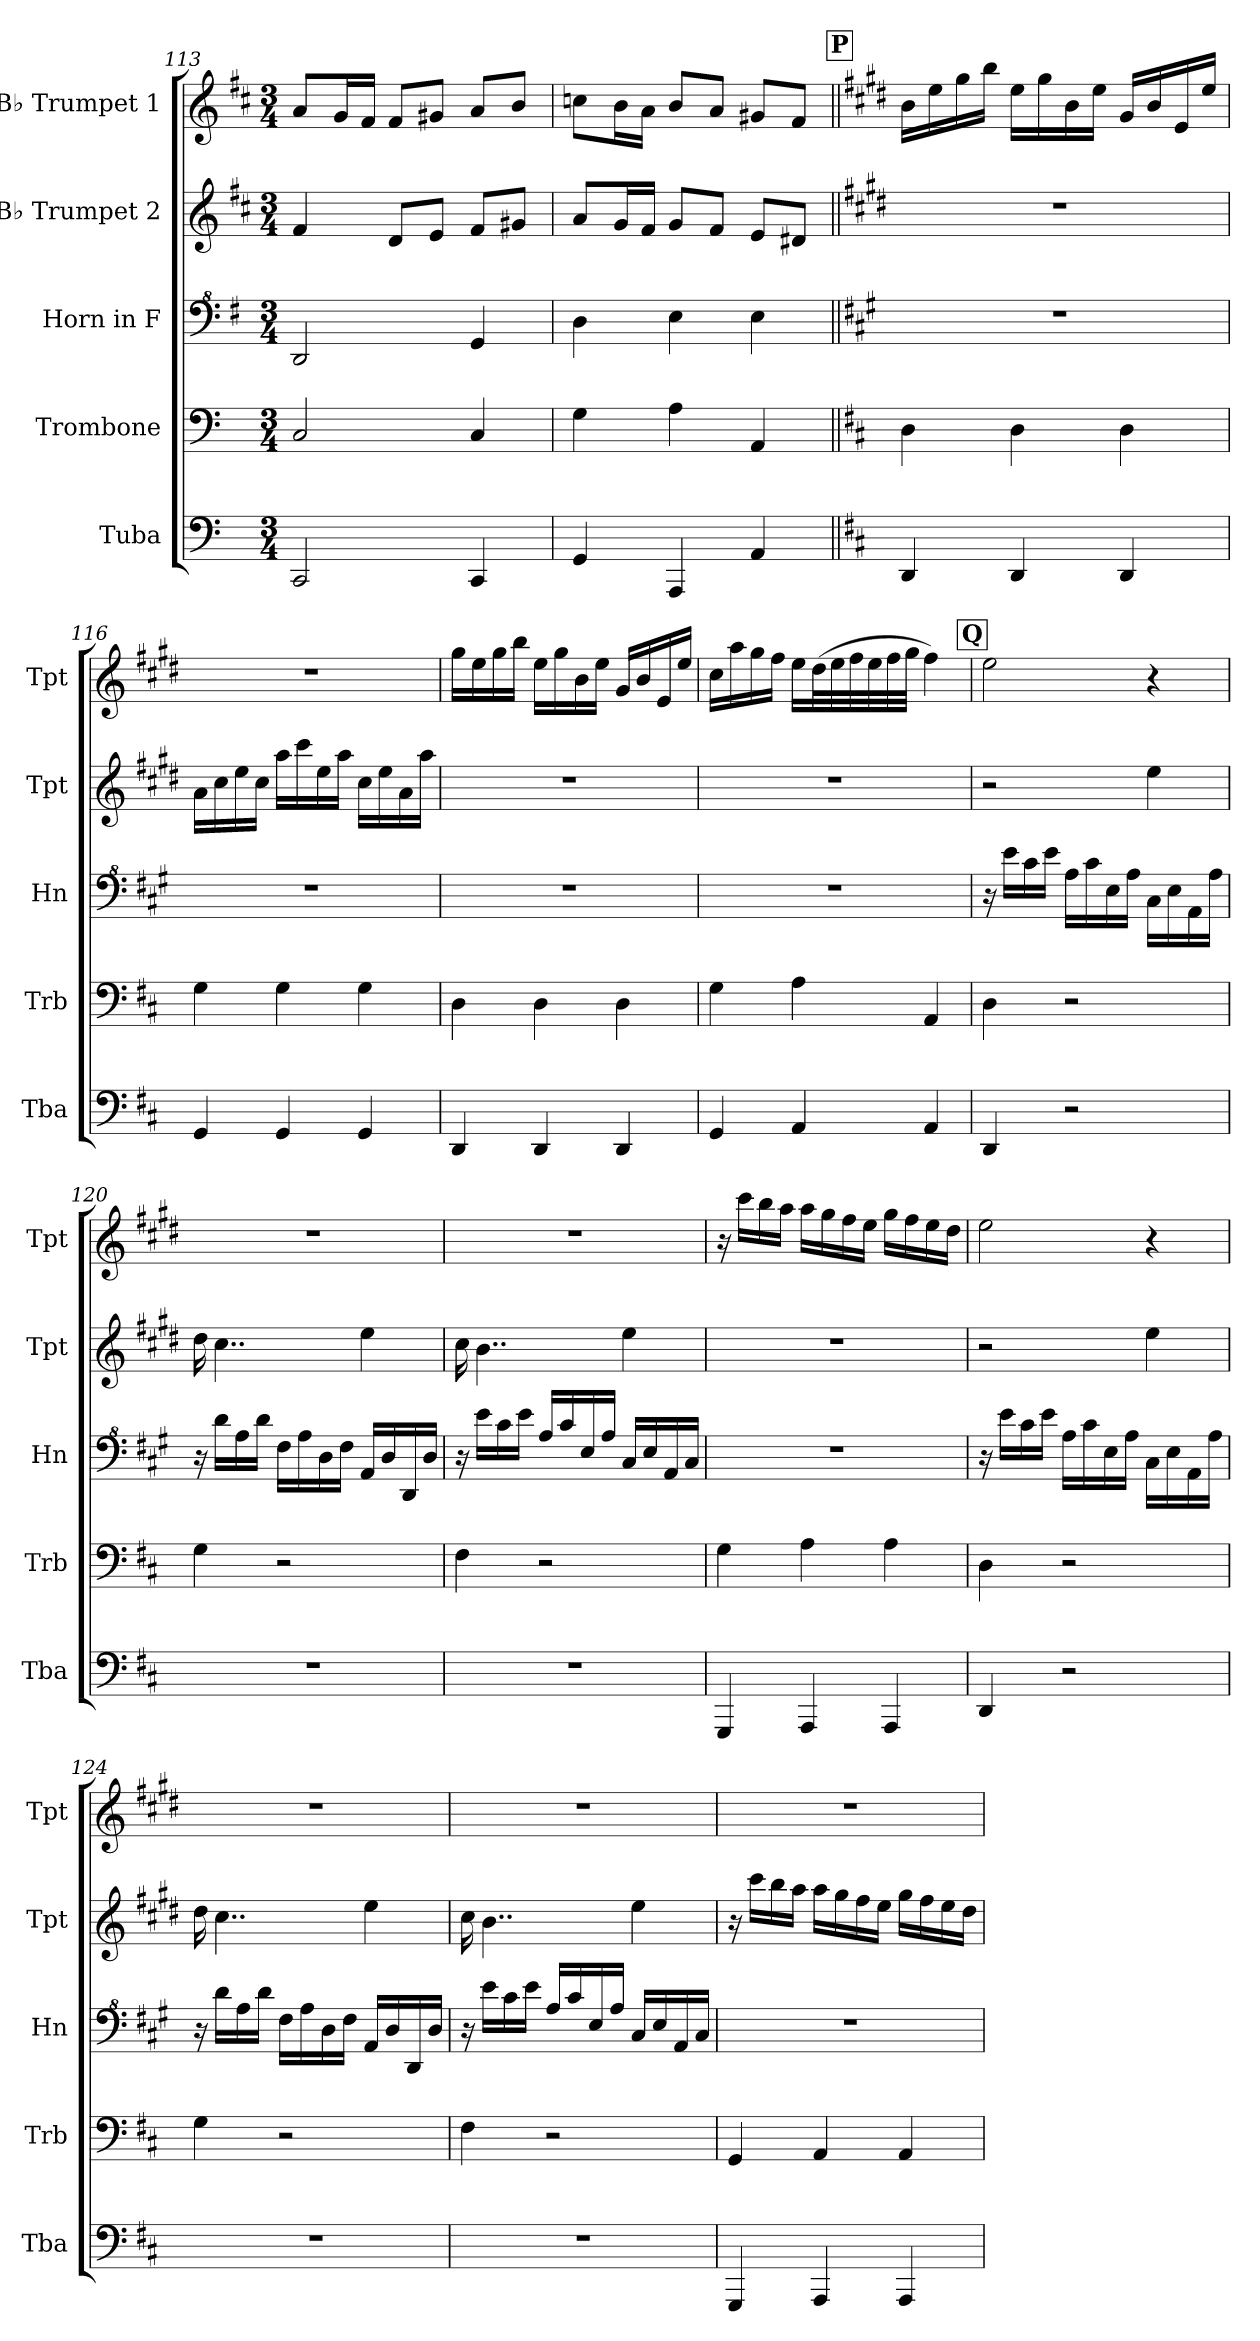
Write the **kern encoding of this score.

**kern	**kern	**kern	**kern	**kern
*part5	*part4	*part3	*part2	*part1
*staff5	*staff4	*staff3	*staff2	*staff1
*I"Tuba	*I"Trombone	*I"Horn in F	*I"B♭ Trumpet 2	*I"B♭ Trumpet 1
*I'Tba	*I'Trb	*I'Hn	*I'Tpt	*I'Tpt
*clefF4	*clefF4	*clefF^4	*clefG2	*clefG2
*	*	*ITrd4c7	*ITrd1c2	*ITrd1c2
*k[]	*k[]	*k[]	*k[]	*k[]
*M3/4	*M3/4	*M3/4	*M3/4	*M3/4
=113	=113	=113	=113	=113
2CC/	2C/	2GG/	4e/	8g/L
.	.	.	.	16f/L
.	.	.	.	16e/JJ
.	.	.	8c/L	8e/L
.	.	.	8d/J	8f#X/J
4CC/	4C/	4C/	8e/L	8g/L
.	.	.	8f#X/J	8a/J
=114	=114	=114	=114	=114
4GG/	4G\	4G\	8g/L	8b-X\L
.	.	.	16f/L	16a\L
.	.	.	16e/JJ	16g\JJ
4AAA/	4A\	4A\	8f/L	8a/L
.	.	.	8e/J	8g/J
4AA/	4AA/	4A\	8d/L	8f#X/L
.	.	.	8c#X/J	8e/J
!!LO:LB:g=z
!!LO:REH:place=s1:a:B:fs=14:t=P
=115||	=115||	=115||	=115||	=115||
*k[f#c#]	*k[f#c#]	*k[f#c#]	*k[f#c#]	*k[f#c#]
4DD/	4D\	2.r	2.r	16a\LL
.	.	.	.	16dd\
.	.	.	.	16ff#\
.	.	.	.	16aa\JJ
4DD/	4D\	.	.	16dd\LL
.	.	.	.	16ff#\
.	.	.	.	16a\
.	.	.	.	16dd\JJ
4DD/	4D\	.	.	16f#/LL
.	.	.	.	16a/
.	.	.	.	16d/
.	.	.	.	16dd/JJ
=116	=116	=116	=116	=116
4GG/	4G\	2.r	16g\LL	2.r
.	.	.	16b\	.
.	.	.	16dd\	.
.	.	.	16b\JJ	.
4GG/	4G\	.	16gg\LL	.
.	.	.	16bb\	.
.	.	.	16dd\	.
.	.	.	16gg\JJ	.
4GG/	4G\	.	16b\LL	.
.	.	.	16dd\	.
.	.	.	16g\	.
.	.	.	16gg\JJ	.
=117	=117	=117	=117	=117
4DD/	4D\	2.r	2.r	16ff#\LL
.	.	.	.	16dd\
.	.	.	.	16ff#\
.	.	.	.	16aa\JJ
4DD/	4D\	.	.	16dd\LL
.	.	.	.	16ff#\
.	.	.	.	16a\
.	.	.	.	16dd\JJ
4DD/	4D\	.	.	16f#/LL
.	.	.	.	16a/
.	.	.	.	16d/
.	.	.	.	16dd/JJ
=118	=118	=118	=118	=118
4GG/	4G\	2.r	2.r	16b\LL
.	.	.	.	16gg\
.	.	.	.	16ff#\
.	.	.	.	16ee\JJ
4AA/	4A\	.	.	16dd\LL
.	.	.	.	(>32cc#\L
.	.	.	.	32dd\
.	.	.	.	32ee\
.	.	.	.	32dd\
.	.	.	.	32ee\
.	.	.	.	32ff#\JJJ
4AA/	4AA/	.	.	4ee\)
!!LO:PB:g=z
!!LO:REH:place=s1:a:B:fs=14:t=Q
=119	=119	=119	=119	=119
4DD/	4D\	16r	2r	2dd\
.	.	16a\LL	.	.
.	.	16f#\	.	.
.	.	16a\JJ	.	.
2r	2r	16d\LL	.	.
.	.	16f#\	.	.
.	.	16A\	.	.
.	.	16d\JJ	.	.
.	.	16F#\LL	4dd\	4r
.	.	16A\	.	.
.	.	16D\	.	.
.	.	16d\JJ	.	.
=120	=120	=120	=120	=120
2.r	4G\	16r	16cc#\	2.r
.	.	16g\LL	4..b\	.
.	.	16d\	.	.
.	.	16g\JJ	.	.
.	2r	16B\LL	.	.
.	.	16d\	.	.
.	.	16G\	.	.
.	.	16B\JJ	.	.
.	.	16D/LL	4dd\	.
.	.	16G/	.	.
.	.	16GG/	.	.
.	.	16G/JJ	.	.
=121	=121	=121	=121	=121
2.r	4F#\	16r	16b\	2.r
.	.	16a\LL	4..a\	.
.	.	16f#\	.	.
.	.	16a\JJ	.	.
.	2r	16d/LL	.	.
.	.	16f#/	.	.
.	.	16A/	.	.
.	.	16d/JJ	.	.
.	.	16F#/LL	4dd\	.
.	.	16A/	.	.
.	.	16D/	.	.
.	.	16F#/JJ	.	.
!!LO:LB:g=z
=122	=122	=122	=122	=122
4GGG/	4G\	2.r	2.r	16r
.	.	.	.	16bb\LL
.	.	.	.	16aa\
.	.	.	.	16gg\JJ
4AAA/	4A\	.	.	16gg\LL
.	.	.	.	16ff#\
.	.	.	.	16ee\
.	.	.	.	16dd\JJ
4AAA/	4A\	.	.	16ff#\LL
.	.	.	.	16ee\
.	.	.	.	16dd\
.	.	.	.	16cc#\JJ
=123	=123	=123	=123	=123
4DD/	4D\	16r	2r	2dd\
.	.	16a\LL	.	.
.	.	16f#\	.	.
.	.	16a\JJ	.	.
2r	2r	16d\LL	.	.
.	.	16f#\	.	.
.	.	16A\	.	.
.	.	16d\JJ	.	.
.	.	16F#\LL	4dd\	4r
.	.	16A\	.	.
.	.	16D\	.	.
.	.	16d\JJ	.	.
=124	=124	=124	=124	=124
2.r	4G\	16r	16cc#\	2.r
.	.	16g\LL	4..b\	.
.	.	16d\	.	.
.	.	16g\JJ	.	.
.	2r	16B\LL	.	.
.	.	16d\	.	.
.	.	16G\	.	.
.	.	16B\JJ	.	.
.	.	16D/LL	4dd\	.
.	.	16G/	.	.
.	.	16GG/	.	.
.	.	16G/JJ	.	.
!!LO:PB:g=z
=125	=125	=125	=125	=125
2.r	4F#\	16r	16b\	2.r
.	.	16a\LL	4..a\	.
.	.	16f#\	.	.
.	.	16a\JJ	.	.
.	2r	16d/LL	.	.
.	.	16f#/	.	.
.	.	16A/	.	.
.	.	16d/JJ	.	.
.	.	16F#/LL	4dd\	.
.	.	16A/	.	.
.	.	16D/	.	.
.	.	16F#/JJ	.	.
=126	=126	=126	=126	=126
4GGG/	4GG/	2.r	16r	2.r
.	.	.	16bb\LL	.
.	.	.	16aa\	.
.	.	.	16gg\JJ	.
4AAA/	4AA/	.	16gg\LL	.
.	.	.	16ff#\	.
.	.	.	16ee\	.
.	.	.	16dd\JJ	.
4AAA/	4AA/	.	16ff#\LL	.
.	.	.	16ee\	.
.	.	.	16dd\	.
.	.	.	16cc#\JJ	.
=	=	=	=	=
*-	*-	*-	*-	*-
